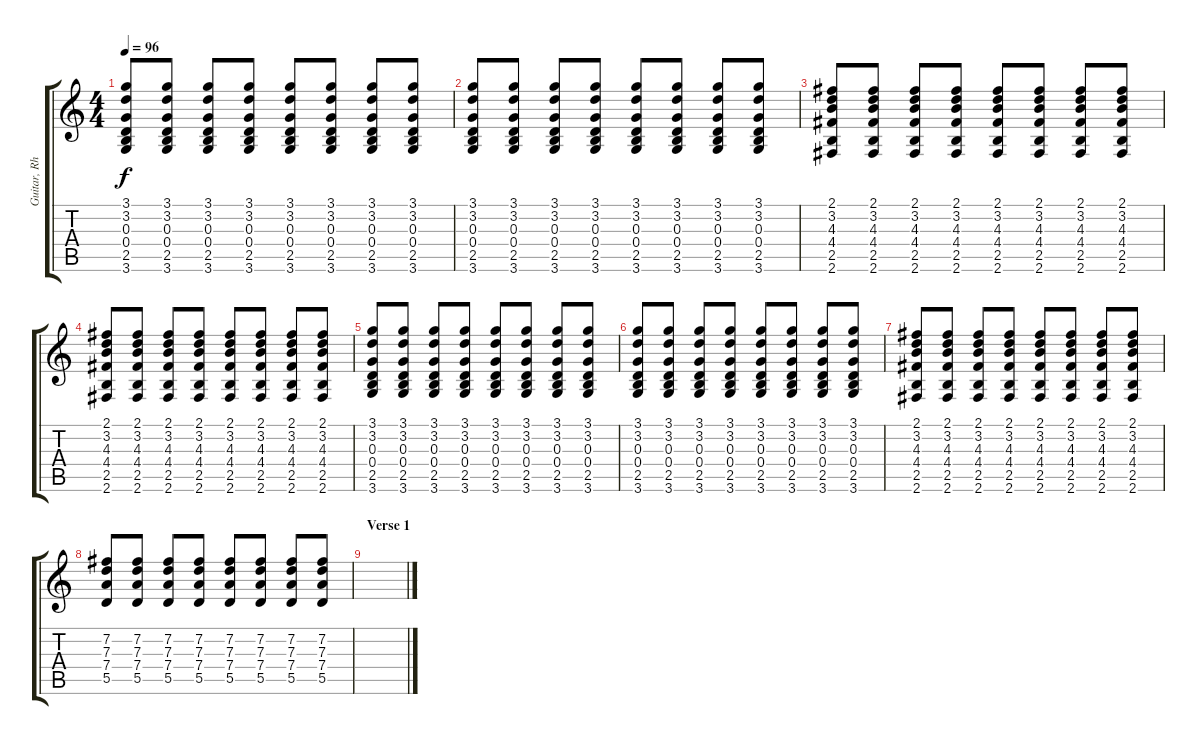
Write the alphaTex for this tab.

\track ("Guitar, Rhythm" "Guitar, Rh") {instrument overdrivenguitar}
\staff {score tabs}
\tuning (E4 B3 G3 D3 A2 E2) {hide}
\ts (4 4)
\tempo 96
\clef g2
\ks c
(3.1 3.2 0.3 0.4 2.5 3.6).8{dy f} (3.1 3.2 0.3 0.4 2.5 3.6).8 (3.1 3.2 0.3 0.4 2.5 3.6).8 (3.1 3.2 0.3 0.4 2.5 3.6).8 (3.1 3.2 0.3 0.4 2.5 3.6).8 (3.1 3.2 0.3 0.4 2.5 3.6).8 (3.1 3.2 0.3 0.4 2.5 3.6).8 (3.1 3.2 0.3 0.4 2.5 3.6).8 |
(3.1 3.2 0.3 0.4 2.5 3.6).8 (3.1 3.2 0.3 0.4 2.5 3.6).8 (3.1 3.2 0.3 0.4 2.5 3.6).8 (3.1 3.2 0.3 0.4 2.5 3.6).8 (3.1 3.2 0.3 0.4 2.5 3.6).8 (3.1 3.2 0.3 0.4 2.5 3.6).8 (3.1 3.2 0.3 0.4 2.5 3.6).8 (3.1 3.2 0.3 0.4 2.5 3.6).8 |
(2.1 3.2 4.3 4.4 2.5 2.6).8 (2.1 3.2 4.3 4.4 2.5 2.6).8 (2.1 3.2 4.3 4.4 2.5 2.6).8 (2.1 3.2 4.3 4.4 2.5 2.6).8 (2.1 3.2 4.3 4.4 2.5 2.6).8 (2.1 3.2 4.3 4.4 2.5 2.6).8 (2.1 3.2 4.3 4.4 2.5 2.6).8 (2.1 3.2 4.3 4.4 2.5 2.6).8 |
(2.1 3.2 4.3 4.4 2.5 2.6).8 (2.1 3.2 4.3 4.4 2.5 2.6).8 (2.1 3.2 4.3 4.4 2.5 2.6).8 (2.1 3.2 4.3 4.4 2.5 2.6).8 (2.1 3.2 4.3 4.4 2.5 2.6).8 (2.1 3.2 4.3 4.4 2.5 2.6).8 (2.1 3.2 4.3 4.4 2.5 2.6).8 (2.1 3.2 4.3 4.4 2.5 2.6).8 |
(3.1 3.2 0.3 0.4 2.5 3.6).8 (3.1 3.2 0.3 0.4 2.5 3.6).8 (3.1 3.2 0.3 0.4 2.5 3.6).8 (3.1 3.2 0.3 0.4 2.5 3.6).8 (3.1 3.2 0.3 0.4 2.5 3.6).8 (3.1 3.2 0.3 0.4 2.5 3.6).8 (3.1 3.2 0.3 0.4 2.5 3.6).8 (3.1 3.2 0.3 0.4 2.5 3.6).8 |
(3.1 3.2 0.3 0.4 2.5 3.6).8 (3.1 3.2 0.3 0.4 2.5 3.6).8 (3.1 3.2 0.3 0.4 2.5 3.6).8 (3.1 3.2 0.3 0.4 2.5 3.6).8 (3.1 3.2 0.3 0.4 2.5 3.6).8 (3.1 3.2 0.3 0.4 2.5 3.6).8 (3.1 3.2 0.3 0.4 2.5 3.6).8 (3.1 3.2 0.3 0.4 2.5 3.6).8 |
(2.1 3.2 4.3 4.4 2.5 2.6).8 (2.1 3.2 4.3 4.4 2.5 2.6).8 (2.1 3.2 4.3 4.4 2.5 2.6).8 (2.1 3.2 4.3 4.4 2.5 2.6).8 (2.1 3.2 4.3 4.4 2.5 2.6).8 (2.1 3.2 4.3 4.4 2.5 2.6).8 (2.1 3.2 4.3 4.4 2.5 2.6).8 (2.1 3.2 4.3 4.4 2.5 2.6).8 |
(7.2 7.3 7.4 5.5).8 (7.2 7.3 7.4 5.5).8 (7.2 7.3 7.4 5.5).8 (7.2 7.3 7.4 5.5).8 (7.2 7.3 7.4 5.5).8 (7.2 7.3 7.4 5.5).8 (7.2 7.3 7.4 5.5).8 (7.2 7.3 7.4 5.5).8 |
\section ("" "Verse 1")
